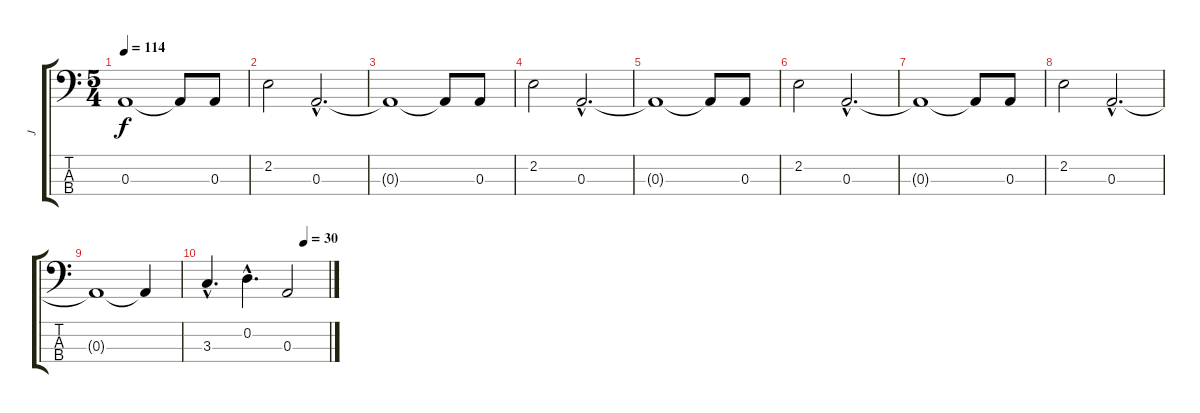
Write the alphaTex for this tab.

\track ("J" "J") {instrument electricbasspick}
\staff {score tabs}
\tuning (G2 D2 A1 E1) {hide}
\ts (5 4)
\tempo 114
\clef f4
\ks c
0.3{t}.1{dy f} 0.3{t}.8 0.3.8 |
2.2.2 0.3{hac}.2{d} |
0.3{t}.1 0.3{t}.8 0.3.8 |
2.2.2 0.3{hac}.2{d} |
0.3{t}.1 0.3{t}.8 0.3.8 |
2.2.2 0.3{hac}.2{d} |
0.3{t}.1 0.3{t}.8 0.3.8 |
2.2.2 0.3{hac}.2{d} |
0.3{t}.1 0.3{t}.4 |
\tempo (30 0.8)
3.3{hac}.4{d} 0.2{hac}.4{d} 0.3.2
